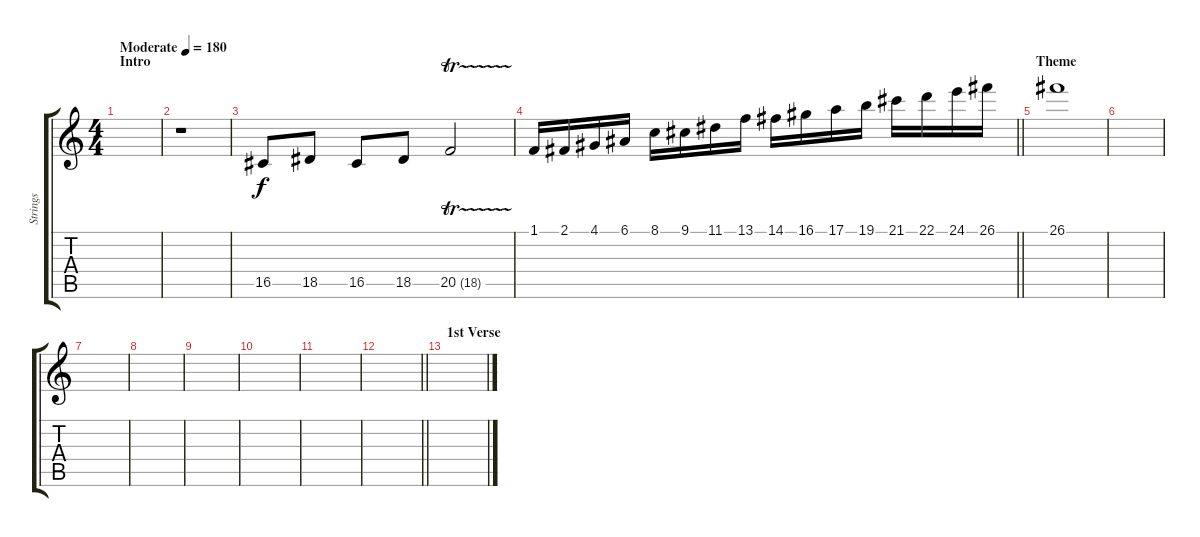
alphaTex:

\track ("Strings" "Strings") {instrument stringensemble1}
\staff {score tabs}
\tuning (E4 B3 G3 D3 A2 D2) {hide}
\ts (4 4)
\section ("" "Intro")
\tempo (180 "Moderate")
\clef g2
\ks c
|
r.1 |
16.5.8 18.5.8 16.5.8 18.5.8 20.5{tr (18 16)}.2 |
\barLineRight lightlight
1.1.16 2.1.16 4.1.16 6.1.16 8.1.16 9.1.16 11.1.16 13.1.16 14.1.16 16.1.16 17.1.16 19.1.16 21.1.16 22.1.16 24.1.16 26.1.16 |
\section ("" "Theme")
26.1.1 |
|
|
|
|
|
|
\barLineRight lightlight
|
\section ("" "1st Verse")
